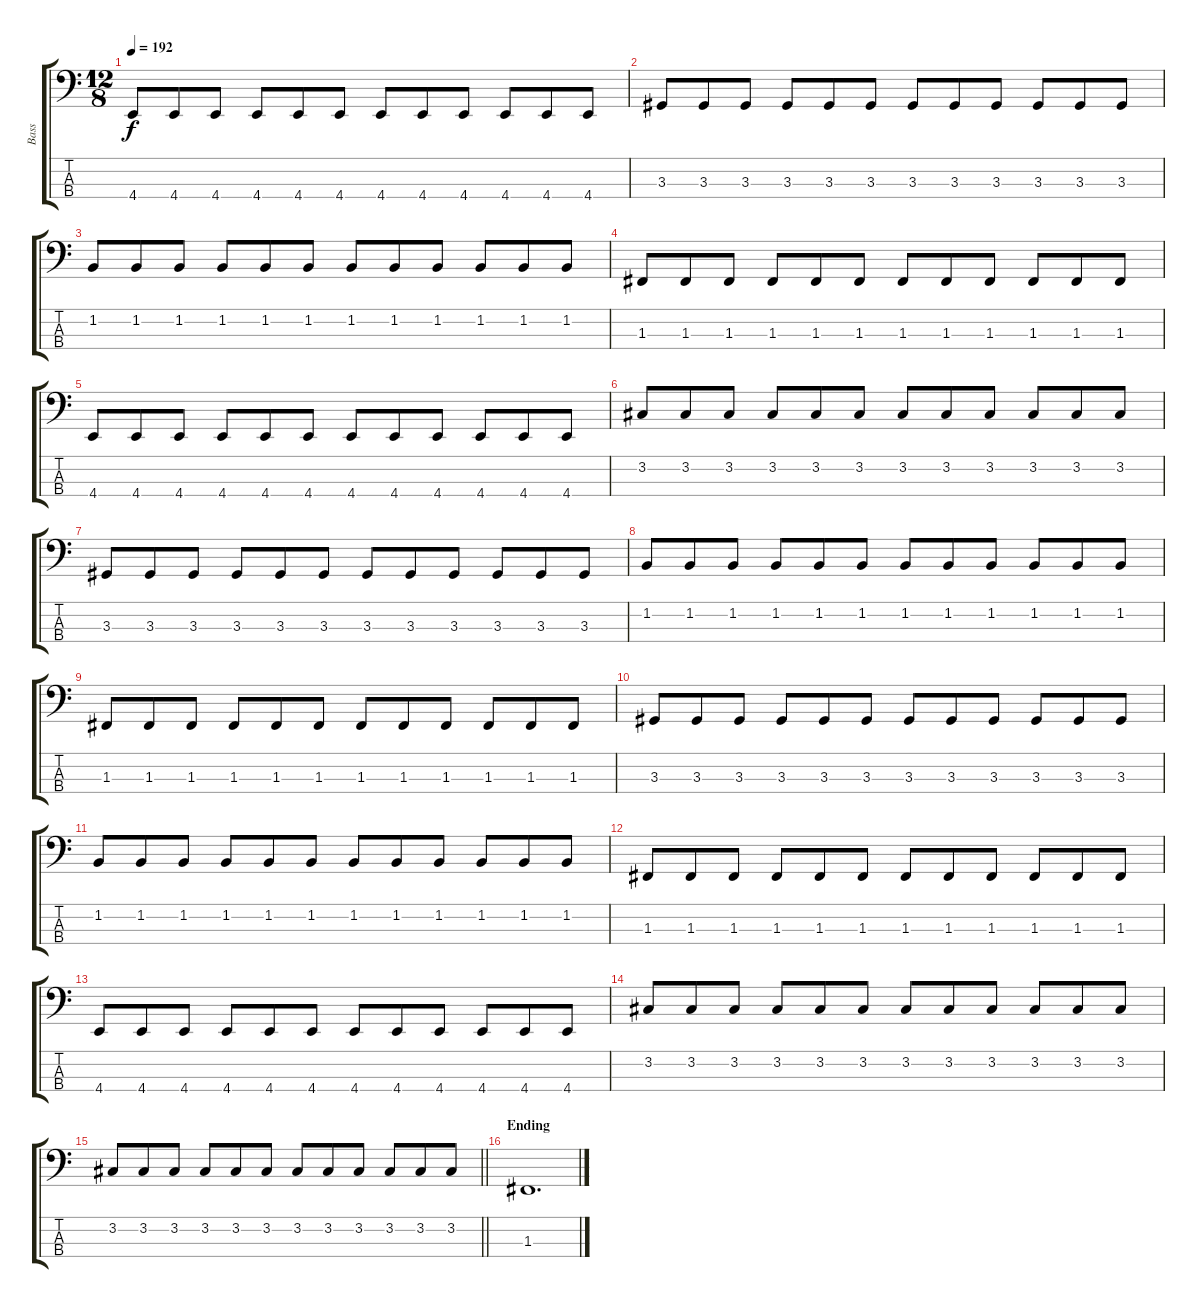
\track ("Bass" "Bass") {instrument electricbasspick}
\staff {score tabs}
\tuning (Eb2 Bb1 F1 C1) {hide}
\ts (12 8)
\tempo 192
\clef f4
\ks c
4.4.8{dy f} 4.4.8 4.4.8 4.4.8 4.4.8 4.4.8 4.4.8 4.4.8 4.4.8 4.4.8 4.4.8 4.4.8 |
3.3.8 3.3.8 3.3.8 3.3.8 3.3.8 3.3.8 3.3.8 3.3.8 3.3.8 3.3.8 3.3.8 3.3.8 |
1.2.8 1.2.8 1.2.8 1.2.8 1.2.8 1.2.8 1.2.8 1.2.8 1.2.8 1.2.8 1.2.8 1.2.8 |
1.3.8 1.3.8 1.3.8 1.3.8 1.3.8 1.3.8 1.3.8 1.3.8 1.3.8 1.3.8 1.3.8 1.3.8 |
4.4.8 4.4.8 4.4.8 4.4.8 4.4.8 4.4.8 4.4.8 4.4.8 4.4.8 4.4.8 4.4.8 4.4.8 |
3.2.8 3.2.8 3.2.8 3.2.8 3.2.8 3.2.8 3.2.8 3.2.8 3.2.8 3.2.8 3.2.8 3.2.8 |
3.3.8 3.3.8 3.3.8 3.3.8 3.3.8 3.3.8 3.3.8 3.3.8 3.3.8 3.3.8 3.3.8 3.3.8 |
1.2.8 1.2.8 1.2.8 1.2.8 1.2.8 1.2.8 1.2.8 1.2.8 1.2.8 1.2.8 1.2.8 1.2.8 |
1.3.8 1.3.8 1.3.8 1.3.8 1.3.8 1.3.8 1.3.8 1.3.8 1.3.8 1.3.8 1.3.8 1.3.8 |
3.3.8 3.3.8 3.3.8 3.3.8 3.3.8 3.3.8 3.3.8 3.3.8 3.3.8 3.3.8 3.3.8 3.3.8 |
1.2.8 1.2.8 1.2.8 1.2.8 1.2.8 1.2.8 1.2.8 1.2.8 1.2.8 1.2.8 1.2.8 1.2.8 |
1.3.8 1.3.8 1.3.8 1.3.8 1.3.8 1.3.8 1.3.8 1.3.8 1.3.8 1.3.8 1.3.8 1.3.8 |
4.4.8 4.4.8 4.4.8 4.4.8 4.4.8 4.4.8 4.4.8 4.4.8 4.4.8 4.4.8 4.4.8 4.4.8 |
3.2.8 3.2.8 3.2.8 3.2.8 3.2.8 3.2.8 3.2.8 3.2.8 3.2.8 3.2.8 3.2.8 3.2.8 |
\barLineRight lightlight
3.2.8 3.2.8 3.2.8 3.2.8 3.2.8 3.2.8 3.2.8 3.2.8 3.2.8 3.2.8 3.2.8 3.2.8 |
\section ("" "Ending")
1.3.1{d}
